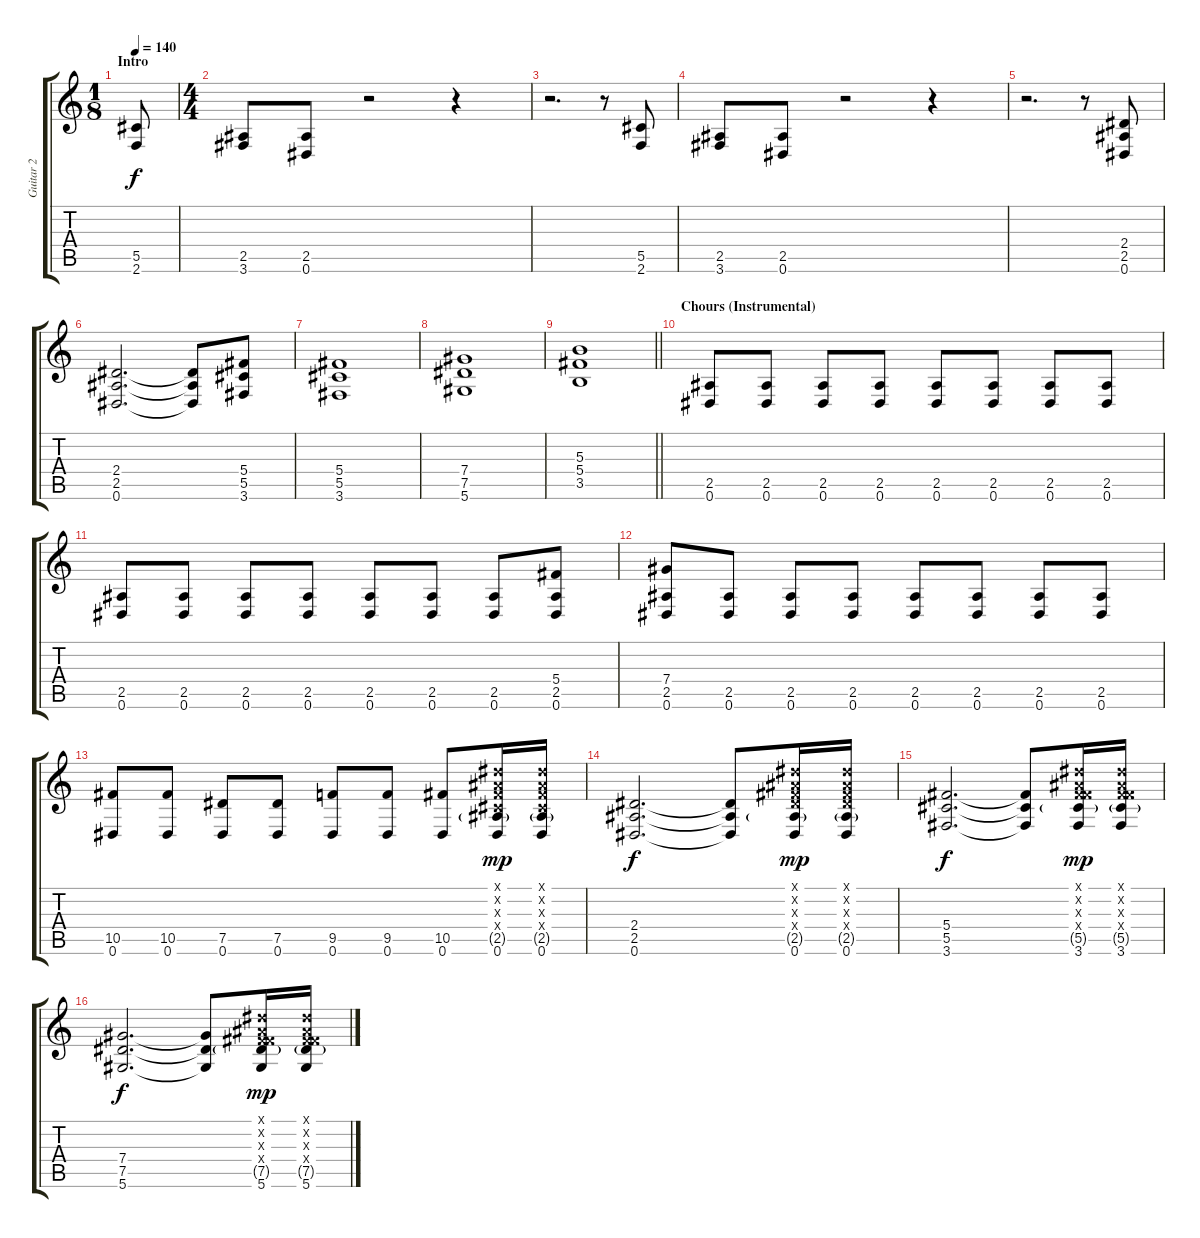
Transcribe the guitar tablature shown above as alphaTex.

\track ("Guitar 2" "Guitar 2") {instrument distortionguitar}
\staff {score tabs}
\tuning (Eb4 Bb3 Gb3 Db3 Ab2 Eb2) {hide}
\ts (1 8)
\section ("" "Intro")
\tempo 140
\clef g2
\ks c
(5.5 2.6).8{dy f instrument distortionguitar} |
\ts (4 4)
(2.5 3.6).8 (2.5 0.6).8 r.2 r.4 |
r.2{d} r.8 (5.5 2.6).8 |
(2.5 3.6).8 (2.5 0.6).8 r.2 r.4 |
r.2{d} r.8 (2.4 2.5 0.6).8 |
(2.4 2.5 0.6).2{d} (2.4{t} 2.5{t} 0.6{t}).8 (5.4 5.5 3.6).8 |
(5.4 5.5 3.6).1 |
(7.4 7.5 5.6).1 |
\barLineRight lightlight
(5.3 5.4 3.5).1 |
\section ("" "Chours (Instrumental)")
(2.5 0.6).8 (2.5 0.6).8 (2.5 0.6).8 (2.5 0.6).8 (2.5 0.6).8 (2.5 0.6).8 (2.5 0.6).8 (2.5 0.6).8 |
(2.5 0.6).8 (2.5 0.6).8 (2.5 0.6).8 (2.5 0.6).8 (2.5 0.6).8 (2.5 0.6).8 (2.5 0.6).8 (5.4 2.5 0.6).8 |
(7.4 2.5 0.6).8 (2.5 0.6).8 (2.5 0.6).8 (2.5 0.6).8 (2.5 0.6).8 (2.5 0.6).8 (2.5 0.6).8 (2.5 0.6).8 |
(10.5 0.6).8 (10.5 0.6).8 (7.5 0.6).8 (7.5 0.6).8 (9.5 0.6).8 (9.5 0.6).8 (10.5 0.6).8 (0.1{x} 0.2{x} 0.3{x} 0.4{x} 2.5{g} 0.6).16{dy mp} (0.1{x} 0.2{x} 0.3{x} 0.4{x} 2.5{g} 0.6).16 |
(2.4 2.5 0.6).2{d dy f} (2.4{t} 2.5{t} 0.6{t}).8 (0.1{x} 0.2{x} 0.3{x} 2.4{x} 2.5{g} 0.6).16{dy mp} (0.1{x} 0.2{x} 0.3{x} 2.4{x} 2.5{g} 0.6).16 |
(5.4 5.5 3.6).2{d dy f} (5.4{t} 5.5{t} 3.6{t}).8 (0.1{x} 0.2{x} 0.3{x} 5.4{x} 5.5{g} 3.6).16{dy mp} (0.1{x} 0.2{x} 0.3{x} 5.4{x} 5.5{g} 3.6).16 |
(7.4 7.5 5.6).2{d dy f} (7.4{t} 7.5{t} 5.6{t}).8 (0.1{x} 0.2{x} 0.3{x} 5.4{x} 7.5{g} 5.6).16{dy mp} (0.1{x} 0.2{x} 0.3{x} 5.4{x} 7.5{g} 5.6).16
